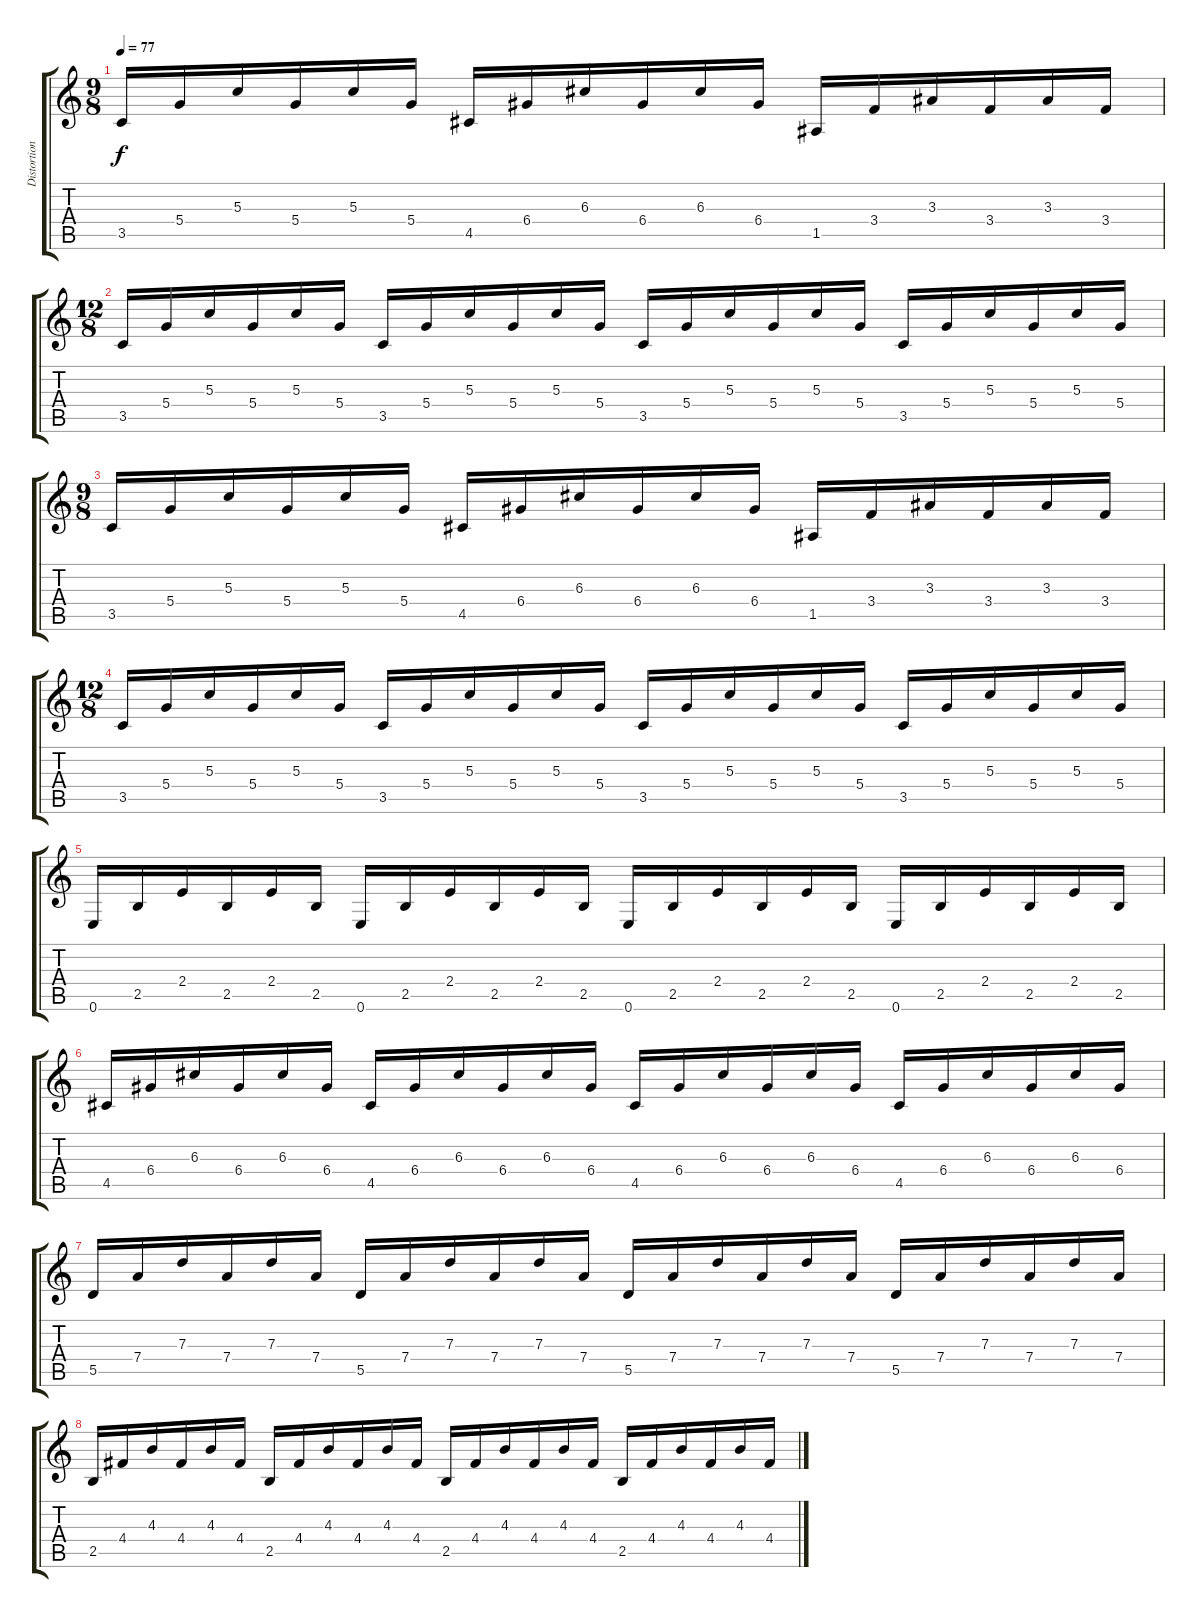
\track ("Distortion Guitar 2" "Distortion") {instrument distortionguitar}
\staff {score tabs}
\tuning (E4 B3 G3 D3 A2 E2) {hide}
\ts (9 8)
\tempo 77
\clef g2
\ks c
3.5.16{dy f} 5.4.16 5.3.16 5.4.16 5.3.16 5.4.16 4.5.16 6.4.16 6.3.16 6.4.16 6.3.16 6.4.16 1.5.16 3.4.16 3.3.16 3.4.16 3.3.16 3.4.16 |
\ts (12 8)
3.5.16 5.4.16 5.3.16 5.4.16 5.3.16 5.4.16 3.5.16 5.4.16 5.3.16 5.4.16 5.3.16 5.4.16 3.5.16 5.4.16 5.3.16 5.4.16 5.3.16 5.4.16 3.5.16 5.4.16 5.3.16 5.4.16 5.3.16 5.4.16 |
\ts (9 8)
3.5.16 5.4.16 5.3.16 5.4.16 5.3.16 5.4.16 4.5.16 6.4.16 6.3.16 6.4.16 6.3.16 6.4.16 1.5.16 3.4.16 3.3.16 3.4.16 3.3.16 3.4.16 |
\ts (12 8)
3.5.16 5.4.16 5.3.16 5.4.16 5.3.16 5.4.16 3.5.16 5.4.16 5.3.16 5.4.16 5.3.16 5.4.16 3.5.16 5.4.16 5.3.16 5.4.16 5.3.16 5.4.16 3.5.16 5.4.16 5.3.16 5.4.16 5.3.16 5.4.16 |
0.6.16 2.5.16 2.4.16 2.5.16 2.4.16 2.5.16 0.6.16 2.5.16 2.4.16 2.5.16 2.4.16 2.5.16 0.6.16 2.5.16 2.4.16 2.5.16 2.4.16 2.5.16 0.6.16 2.5.16 2.4.16 2.5.16 2.4.16 2.5.16 |
4.5.16 6.4.16 6.3.16 6.4.16 6.3.16 6.4.16 4.5.16 6.4.16 6.3.16 6.4.16 6.3.16 6.4.16 4.5.16 6.4.16 6.3.16 6.4.16 6.3.16 6.4.16 4.5.16 6.4.16 6.3.16 6.4.16 6.3.16 6.4.16 |
5.5.16 7.4.16 7.3.16 7.4.16 7.3.16 7.4.16 5.5.16 7.4.16 7.3.16 7.4.16 7.3.16 7.4.16 5.5.16 7.4.16 7.3.16 7.4.16 7.3.16 7.4.16 5.5.16 7.4.16 7.3.16 7.4.16 7.3.16 7.4.16 |
2.5.16 4.4.16 4.3.16 4.4.16 4.3.16 4.4.16 2.5.16 4.4.16 4.3.16 4.4.16 4.3.16 4.4.16 2.5.16 4.4.16 4.3.16 4.4.16 4.3.16 4.4.16 2.5.16 4.4.16 4.3.16 4.4.16 4.3.16 4.4.16
